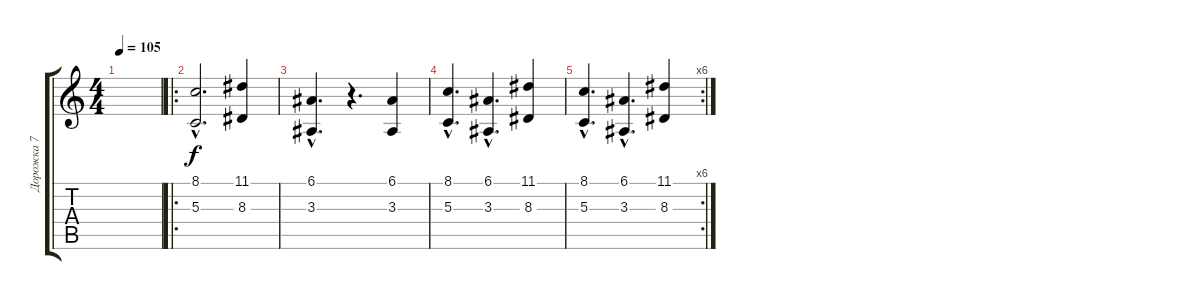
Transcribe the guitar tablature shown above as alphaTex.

\track ("Дорожка 7" "Дорожка 7") {instrument lead2sawtooth}
\staff {score tabs}
\tuning (E4 B3 G3 D3 A2 E2) {hide}
\ts (4 4)
\tempo 105
\clef g2
\ks c
|
\ro
(8.1{hac} 5.3).2{d} (11.1 8.3).4 |
(6.1{hac} 3.3{hac}).4{d} r.4{d} (6.1 3.3).4 |
(8.1{hac} 5.3{hac}).4{d} (6.1{hac} 3.3{hac}).4{d} (11.1 8.3).4 |
\rc 6
(8.1{hac} 5.3{hac}).4{d} (6.1{hac} 3.3{hac}).4{d} (11.1 8.3).4
